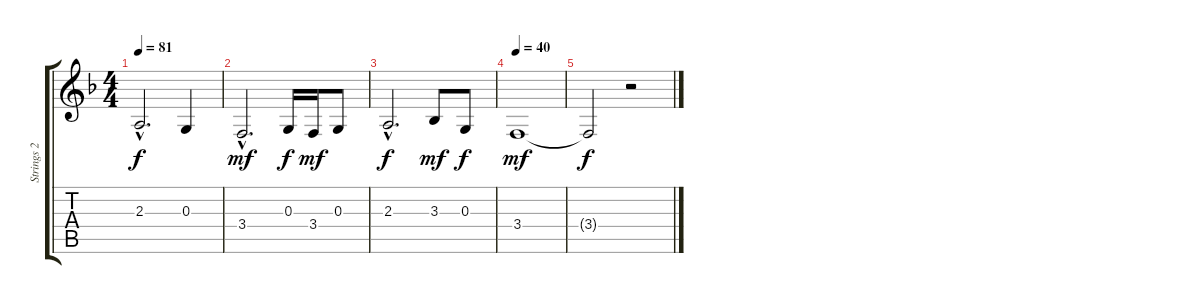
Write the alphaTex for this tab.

\track ("Strings 2" "Strings 2") {instrument stringensemble1}
\staff {score tabs}
\tuning (E4 B3 G3 D3 A2 E2) {hide}
\ts (4 4)
\tempo 81
\clef g2
\ks f
2.3{hac}.2{d dy f} 0.3.4 |
3.4{hac}.2{d dy mf} 0.3.16{dy f} 3.4.16{dy mf} 0.3.8 |
2.3{hac}.2{d dy f} 3.3.8{dy mf} 0.3.8{dy f} |
\tempo 40
3.4.1{dy mf} |
3.4{t}.2{dy f} r.2
